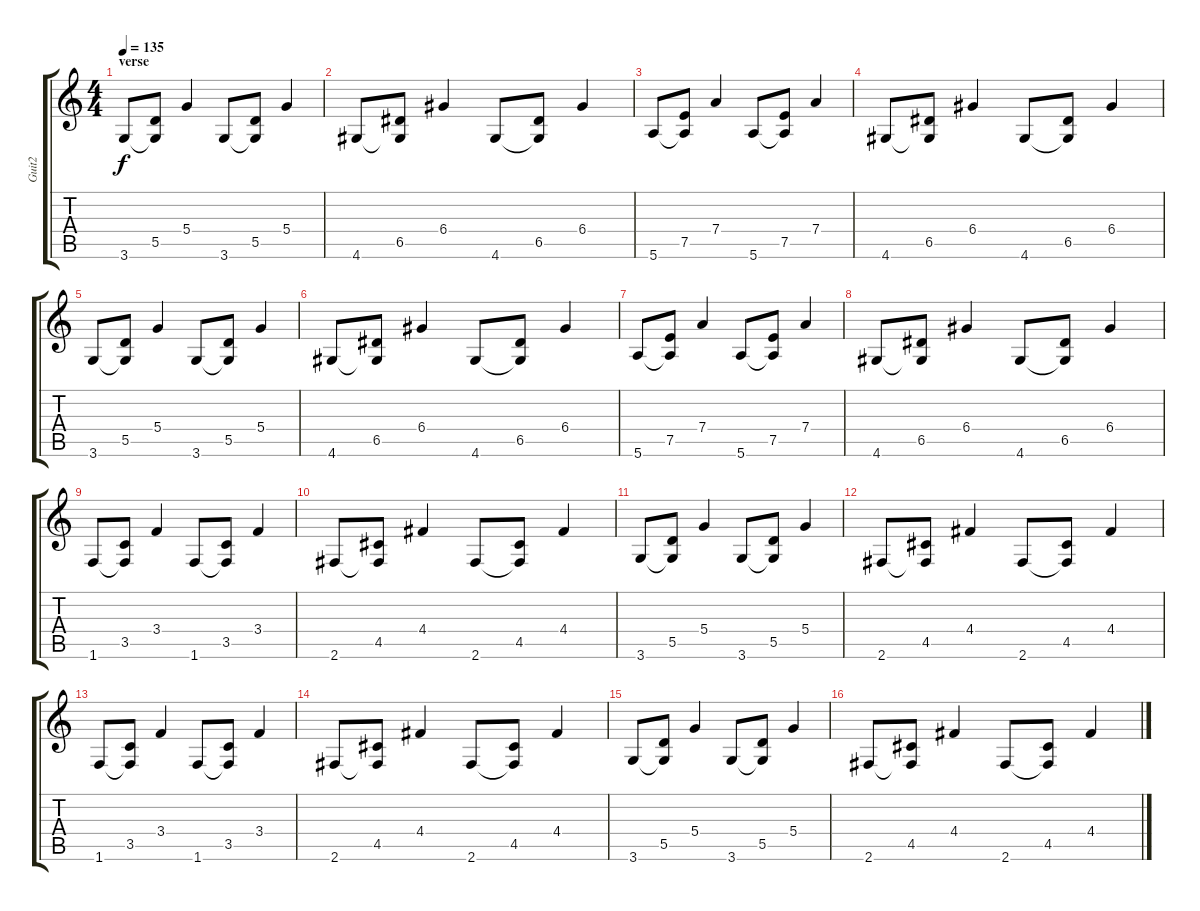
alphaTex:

\track ("Guit2" "Guit2") {instrument acousticguitarsteel}
\staff {score tabs}
\tuning (E4 B3 G3 D3 A2 E2) {hide}
\ts (4 4)
\section ("" "verse")
\tempo 135
\clef g2
\ks c
3.6.8{dy f volume 11 instrument overdrivenguitar} (5.5 3.6{t}).8 5.4.4 3.6.8 (5.5 3.6{t}).8 5.4.4 |
4.6.8 (6.5 4.6{t}).8 6.4.4 4.6.8 (6.5 4.6{t}).8 6.4.4 |
5.6.8 (7.5 5.6{t}).8 7.4.4 5.6.8 (7.5 5.6{t}).8 7.4.4 |
4.6.8 (6.5 4.6{t}).8 6.4.4 4.6.8 (6.5 4.6{t}).8 6.4.4 |
3.6.8{volume 11 instrument overdrivenguitar} (5.5 3.6{t}).8 5.4.4 3.6.8 (5.5 3.6{t}).8 5.4.4 |
4.6.8 (6.5 4.6{t}).8 6.4.4 4.6.8 (6.5 4.6{t}).8 6.4.4 |
5.6.8 (7.5 5.6{t}).8 7.4.4 5.6.8 (7.5 5.6{t}).8 7.4.4 |
4.6.8 (6.5 4.6{t}).8 6.4.4 4.6.8 (6.5 4.6{t}).8 6.4.4 |
1.6.8 (3.5 1.6{t}).8 3.4.4 1.6.8 (3.5 1.6{t}).8 3.4.4 |
2.6.8 (4.5 2.6{t}).8 4.4.4 2.6.8 (4.5 2.6{t}).8 4.4.4 |
3.6.8 (5.5 3.6{t}).8 5.4.4 3.6.8 (5.5 3.6{t}).8 5.4.4 |
2.6.8 (4.5 2.6{t}).8 4.4.4 2.6.8 (4.5 2.6{t}).8 4.4.4 |
1.6.8 (3.5 1.6{t}).8 3.4.4 1.6.8 (3.5 1.6{t}).8 3.4.4 |
2.6.8 (4.5 2.6{t}).8 4.4.4 2.6.8 (4.5 2.6{t}).8 4.4.4 |
3.6.8 (5.5 3.6{t}).8 5.4.4 3.6.8 (5.5 3.6{t}).8 5.4.4 |
2.6.8 (4.5 2.6{t}).8 4.4.4 2.6.8 (4.5 2.6{t}).8 4.4.4
